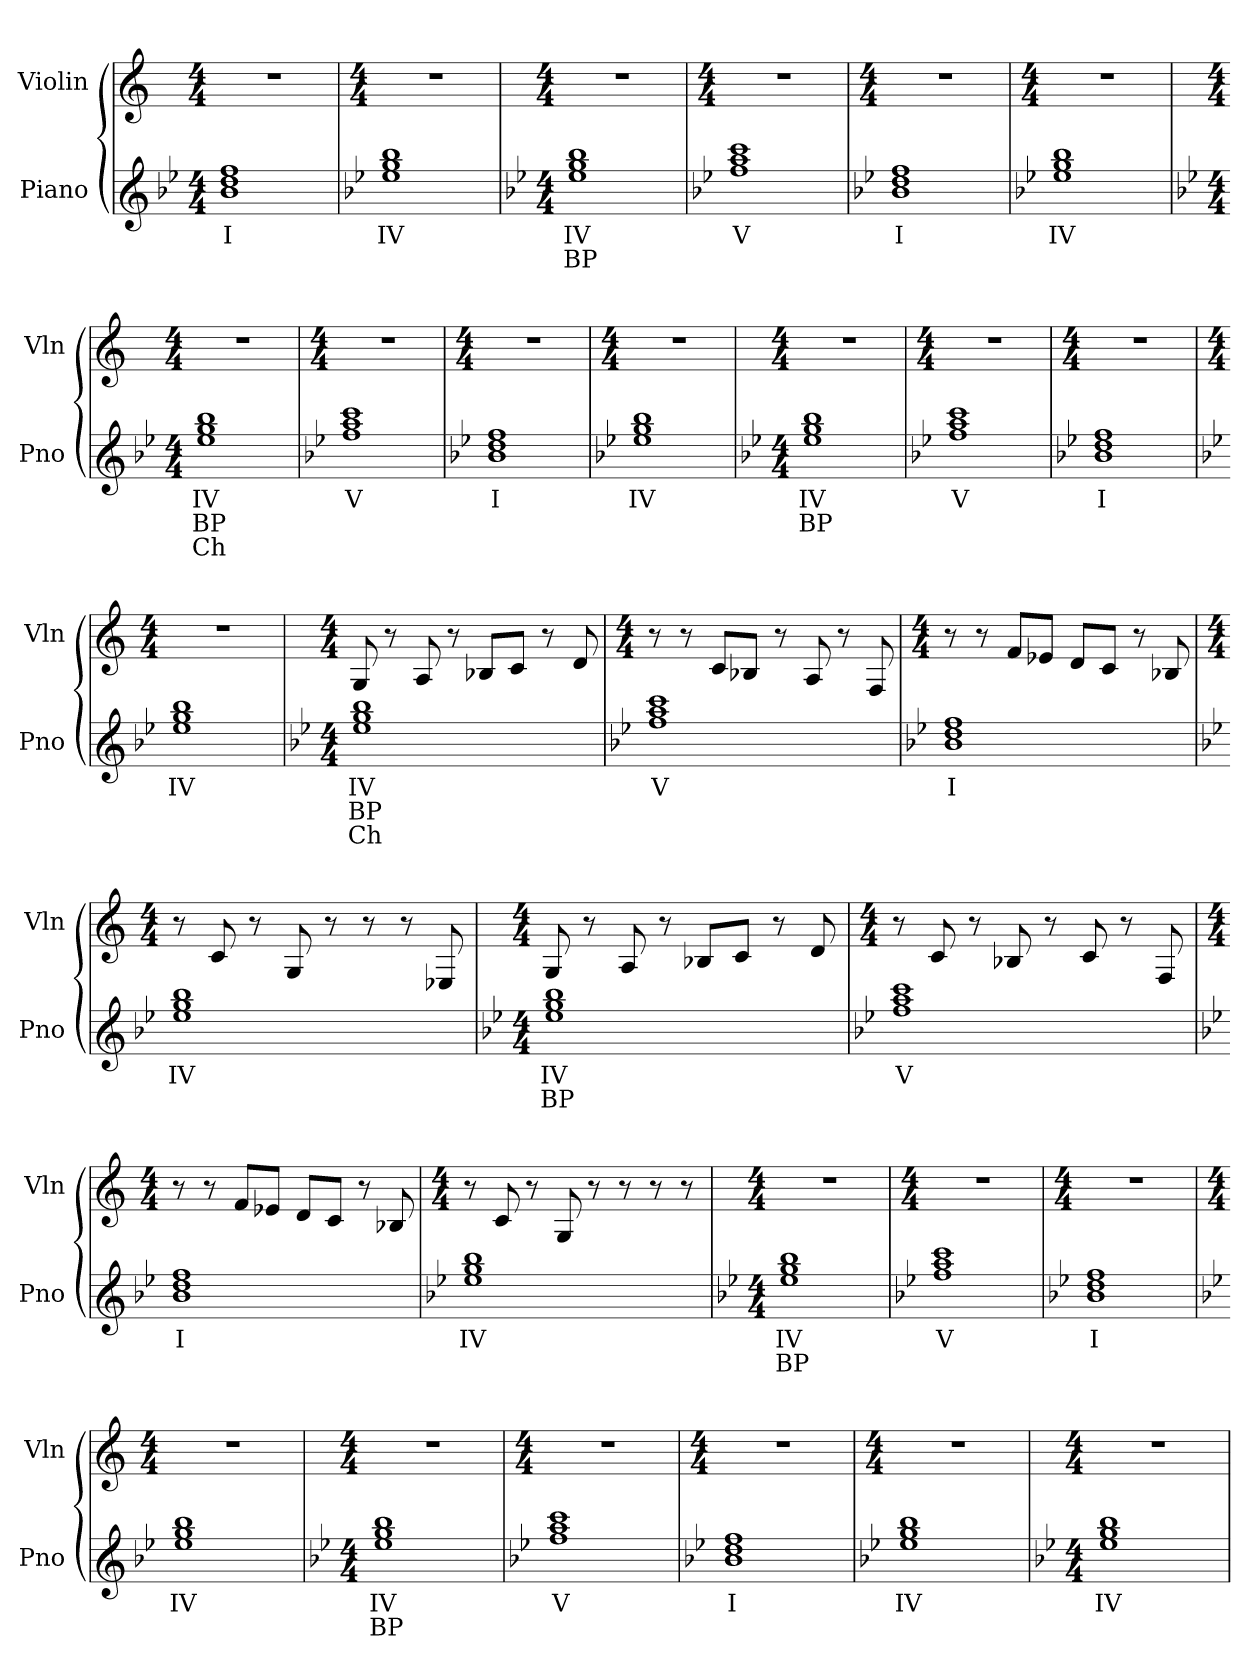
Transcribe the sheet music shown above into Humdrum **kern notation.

**kern	**text	**text	**text	**kern
*part2	*part2	*part2	*part2	*part1
*staff2	*staff2	*staff2	*staff2	*staff1
*I"Piano	*	*	*	*I"Violin
*I'Pno	*	*	*	*I'Vln
*k[b-e-]	*	*	*	*
*B-:	*	*	*	*
*M4/4	*	*	*	*M4/4
=	=	=	=	=
1b- 1dd 1ff	I	.	.	1r
=	=	=	=	=
*k[b-e-]	*	*	*	*
*B-:	*	*	*	*
*	*	*	*	*M4/4
1ee- 1gg 1bb-	IV	.	.	1r
=	=	=	=	=
*k[b-e-]	*	*	*	*
*B-:	*	*	*	*
*M4/4	*	*	*	*M4/4
1ee- 1gg 1bb-	IV	BP	.	1r
=	=	=	=	=
*k[b-e-]	*	*	*	*
*B-:	*	*	*	*
*	*	*	*	*M4/4
1ff 1aa 1ccc	V	.	.	1r
=	=	=	=	=
*k[b-e-]	*	*	*	*
*B-:	*	*	*	*
*	*	*	*	*M4/4
1b- 1dd 1ff	I	.	.	1r
=	=	=	=	=
*k[b-e-]	*	*	*	*
*B-:	*	*	*	*
*	*	*	*	*M4/4
1ee- 1gg 1bb-	IV	.	.	1r
=	=	=	=	=
*k[b-e-]	*	*	*	*
*B-:	*	*	*	*
*M4/4	*	*	*	*M4/4
1ee- 1gg 1bb-	IV	BP	Ch	1r
=	=	=	=	=
*k[b-e-]	*	*	*	*
*B-:	*	*	*	*
*	*	*	*	*M4/4
1ff 1aa 1ccc	V	.	.	1r
=	=	=	=	=
*k[b-e-]	*	*	*	*
*B-:	*	*	*	*
*	*	*	*	*M4/4
1b- 1dd 1ff	I	.	.	1r
=	=	=	=	=
*k[b-e-]	*	*	*	*
*B-:	*	*	*	*
*	*	*	*	*M4/4
1ee- 1gg 1bb-	IV	.	.	1r
=	=	=	=	=
*k[b-e-]	*	*	*	*
*B-:	*	*	*	*
*M4/4	*	*	*	*M4/4
1ee- 1gg 1bb-	IV	BP	.	1r
=	=	=	=	=
*k[b-e-]	*	*	*	*
*B-:	*	*	*	*
*	*	*	*	*M4/4
1ff 1aa 1ccc	V	.	.	1r
=	=	=	=	=
*k[b-e-]	*	*	*	*
*B-:	*	*	*	*
*	*	*	*	*M4/4
1b- 1dd 1ff	I	.	.	1r
=	=	=	=	=
*k[b-e-]	*	*	*	*
*B-:	*	*	*	*
*	*	*	*	*M4/4
1ee- 1gg 1bb-	IV	.	.	1r
=	=	=	=	=
*k[b-e-]	*	*	*	*
*B-:	*	*	*	*
*M4/4	*	*	*	*M4/4
1ee- 1gg 1bb-	IV	BP	Ch	8G
.	.	.	.	8r
.	.	.	.	8A
.	.	.	.	8r
.	.	.	.	8B-XL
.	.	.	.	8cJ
.	.	.	.	8r
.	.	.	.	8d
=	=	=	=	=
*k[b-e-]	*	*	*	*
*B-:	*	*	*	*
*	*	*	*	*M4/4
1ff 1aa 1ccc	V	.	.	8r
.	.	.	.	8r
.	.	.	.	8cL
.	.	.	.	8B-XJ
.	.	.	.	8r
.	.	.	.	8A
.	.	.	.	8r
.	.	.	.	8F
=	=	=	=	=
*k[b-e-]	*	*	*	*
*B-:	*	*	*	*
*	*	*	*	*M4/4
1b- 1dd 1ff	I	.	.	8r
.	.	.	.	8r
.	.	.	.	8fL
.	.	.	.	8e-XJ
.	.	.	.	8dL
.	.	.	.	8cJ
.	.	.	.	8r
.	.	.	.	8B-X
=	=	=	=	=
*k[b-e-]	*	*	*	*
*B-:	*	*	*	*
*	*	*	*	*M4/4
1ee- 1gg 1bb-	IV	.	.	8r
.	.	.	.	8c
.	.	.	.	8r
.	.	.	.	8G
.	.	.	.	8r
.	.	.	.	8r
.	.	.	.	8r
.	.	.	.	8E-X
=	=	=	=	=
*k[b-e-]	*	*	*	*
*B-:	*	*	*	*
*M4/4	*	*	*	*M4/4
1ee- 1gg 1bb-	IV	BP	.	8G
.	.	.	.	8r
.	.	.	.	8A
.	.	.	.	8r
.	.	.	.	8B-XL
.	.	.	.	8cJ
.	.	.	.	8r
.	.	.	.	8d
=	=	=	=	=
*k[b-e-]	*	*	*	*
*B-:	*	*	*	*
*	*	*	*	*M4/4
1ff 1aa 1ccc	V	.	.	8r
.	.	.	.	8c
.	.	.	.	8r
.	.	.	.	8B-X
.	.	.	.	8r
.	.	.	.	8c
.	.	.	.	8r
.	.	.	.	8F
=	=	=	=	=
*k[b-e-]	*	*	*	*
*B-:	*	*	*	*
*	*	*	*	*M4/4
1b- 1dd 1ff	I	.	.	8r
.	.	.	.	8r
.	.	.	.	8fL
.	.	.	.	8e-XJ
.	.	.	.	8dL
.	.	.	.	8cJ
.	.	.	.	8r
.	.	.	.	8B-X
=	=	=	=	=
*k[b-e-]	*	*	*	*
*B-:	*	*	*	*
*	*	*	*	*M4/4
1ee- 1gg 1bb-	IV	.	.	8r
.	.	.	.	8c
.	.	.	.	8r
.	.	.	.	8G
.	.	.	.	8r
.	.	.	.	8r
.	.	.	.	8r
.	.	.	.	8r
=	=	=	=	=
*k[b-e-]	*	*	*	*
*B-:	*	*	*	*
*M4/4	*	*	*	*M4/4
1ee- 1gg 1bb-	IV	BP	.	1r
=	=	=	=	=
*k[b-e-]	*	*	*	*
*B-:	*	*	*	*
*	*	*	*	*M4/4
1ff 1aa 1ccc	V	.	.	1r
=	=	=	=	=
*k[b-e-]	*	*	*	*
*B-:	*	*	*	*
*	*	*	*	*M4/4
1b- 1dd 1ff	I	.	.	1r
=	=	=	=	=
*k[b-e-]	*	*	*	*
*B-:	*	*	*	*
*	*	*	*	*M4/4
1ee- 1gg 1bb-	IV	.	.	1r
=	=	=	=	=
*k[b-e-]	*	*	*	*
*B-:	*	*	*	*
*M4/4	*	*	*	*M4/4
1ee- 1gg 1bb-	IV	BP	.	1r
=	=	=	=	=
*k[b-e-]	*	*	*	*
*B-:	*	*	*	*
*	*	*	*	*M4/4
1ff 1aa 1ccc	V	.	.	1r
=	=	=	=	=
*k[b-e-]	*	*	*	*
*B-:	*	*	*	*
*	*	*	*	*M4/4
1b- 1dd 1ff	I	.	.	1r
=	=	=	=	=
*k[b-e-]	*	*	*	*
*B-:	*	*	*	*
*	*	*	*	*M4/4
1ee- 1gg 1bb-	IV	.	.	1r
=	=	=	=	=
*k[b-e-]	*	*	*	*
*B-:	*	*	*	*
*M4/4	*	*	*	*M4/4
1ee- 1gg 1bb-	IV	.	.	1r
=	=	=	=	=
*-	*-	*-	*-	*-
